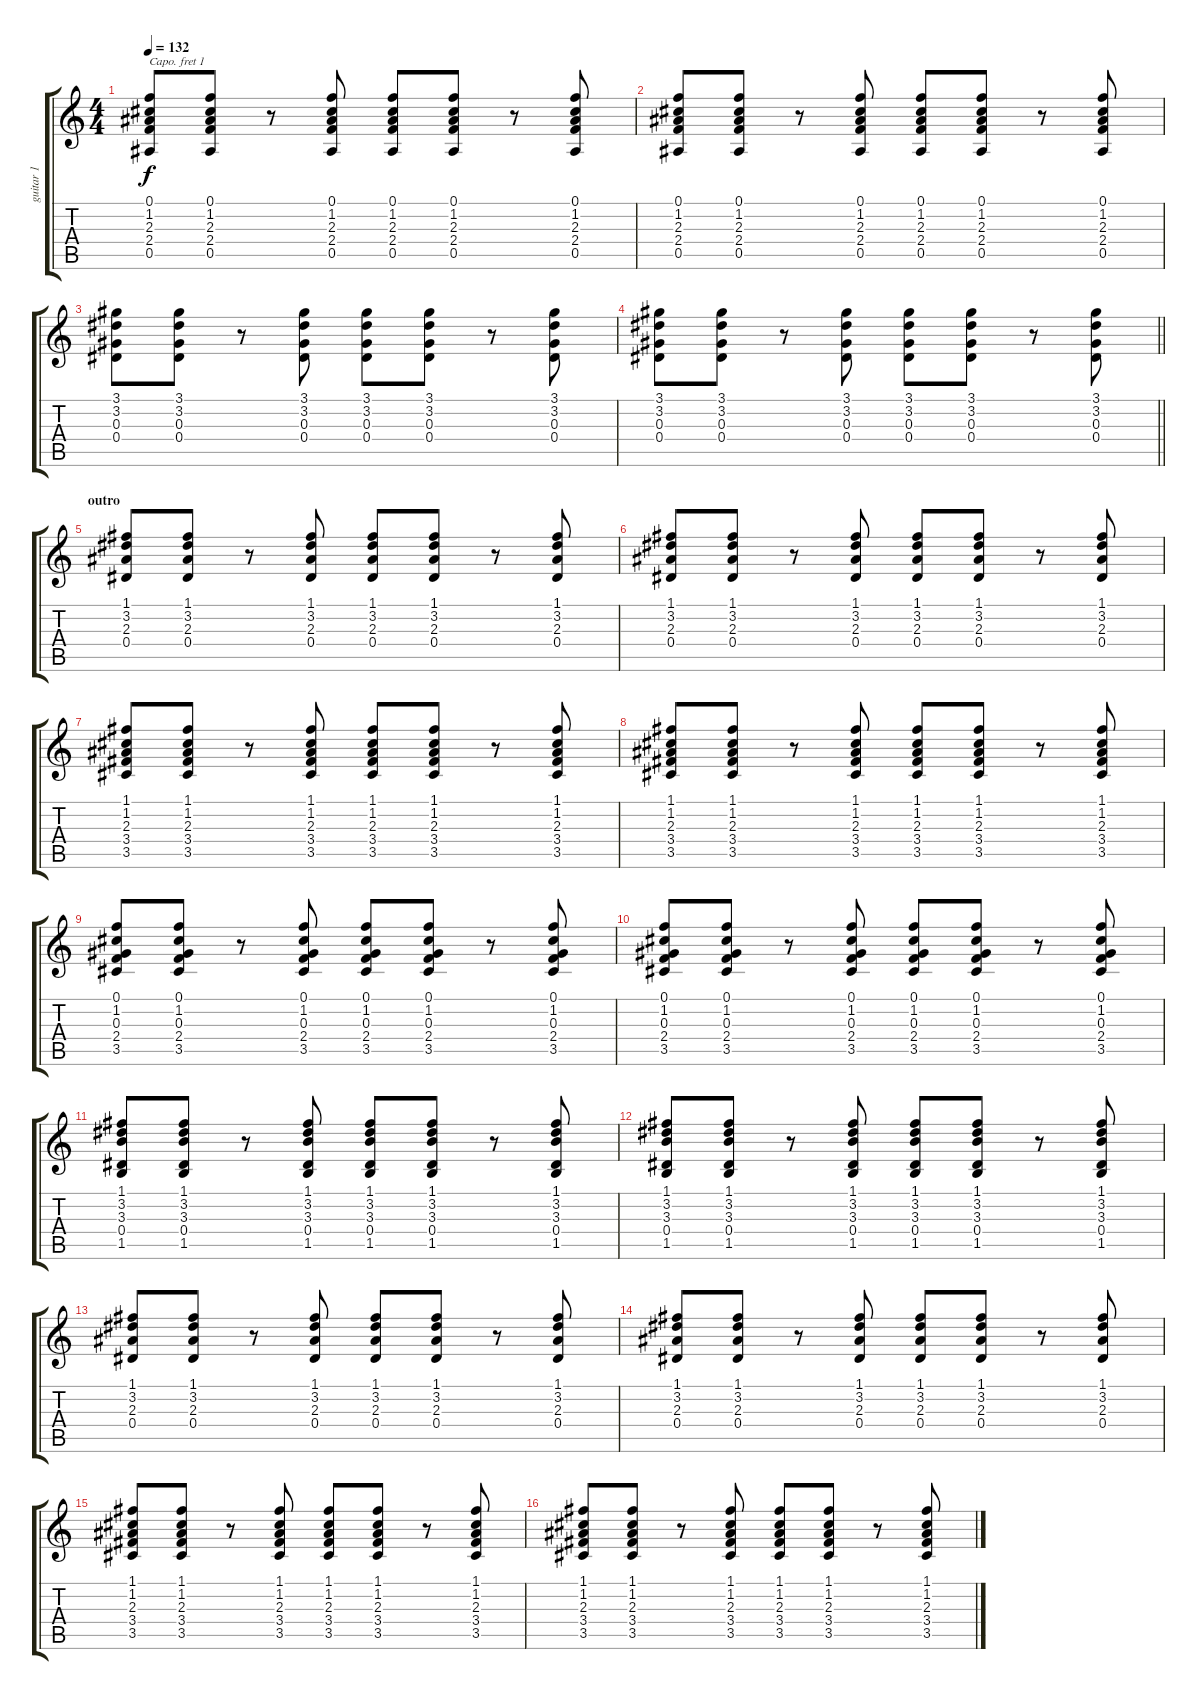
\track ("guitar 1" "guitar 1") {instrument electricguitarclean}
\staff {score tabs}
\capo 1
\tuning (E4 B3 G3 D3 A2 E2) {hide}
\ts (4 4)
\tempo 132
\clef g2
\ks c
(0.1 1.2 2.3 2.4 0.5).8{dy f} (0.1 1.2 2.3 2.4 0.5).8 r.8 (0.1 1.2 2.3 2.4 0.5).8 (0.1 1.2 2.3 2.4 0.5).8 (0.1 1.2 2.3 2.4 0.5).8 r.8 (0.1 1.2 2.3 2.4 0.5).8 |
(0.1 1.2 2.3 2.4 0.5).8 (0.1 1.2 2.3 2.4 0.5).8 r.8 (0.1 1.2 2.3 2.4 0.5).8 (0.1 1.2 2.3 2.4 0.5).8 (0.1 1.2 2.3 2.4 0.5).8 r.8 (0.1 1.2 2.3 2.4 0.5).8 |
(3.1 3.2 0.3 0.4).8 (3.1 3.2 0.3 0.4).8 r.8 (3.1 3.2 0.3 0.4).8 (3.1 3.2 0.3 0.4).8 (3.1 3.2 0.3 0.4).8 r.8 (3.1 3.2 0.3 0.4).8 |
\barLineRight lightlight
(3.1 3.2 0.3 0.4).8 (3.1 3.2 0.3 0.4).8 r.8 (3.1 3.2 0.3 0.4).8 (3.1 3.2 0.3 0.4).8 (3.1 3.2 0.3 0.4).8 r.8 (3.1 3.2 0.3 0.4).8 |
\section ("" "outro")
(1.1 3.2 2.3 0.4).8 (1.1 3.2 2.3 0.4).8 r.8 (1.1 3.2 2.3 0.4).8 (1.1 3.2 2.3 0.4).8 (1.1 3.2 2.3 0.4).8 r.8 (1.1 3.2 2.3 0.4).8 |
(1.1 3.2 2.3 0.4).8 (1.1 3.2 2.3 0.4).8 r.8 (1.1 3.2 2.3 0.4).8 (1.1 3.2 2.3 0.4).8 (1.1 3.2 2.3 0.4).8 r.8 (1.1 3.2 2.3 0.4).8 |
(1.1 1.2 2.3 3.4 3.5).8 (1.1 1.2 2.3 3.4 3.5).8 r.8 (1.1 1.2 2.3 3.4 3.5).8 (1.1 1.2 2.3 3.4 3.5).8 (1.1 1.2 2.3 3.4 3.5).8 r.8 (1.1 1.2 2.3 3.4 3.5).8 |
(1.1 1.2 2.3 3.4 3.5).8 (1.1 1.2 2.3 3.4 3.5).8 r.8 (1.1 1.2 2.3 3.4 3.5).8 (1.1 1.2 2.3 3.4 3.5).8 (1.1 1.2 2.3 3.4 3.5).8 r.8 (1.1 1.2 2.3 3.4 3.5).8 |
(0.1 1.2 0.3 2.4 3.5).8 (0.1 1.2 0.3 2.4 3.5).8 r.8 (0.1 1.2 0.3 2.4 3.5).8 (0.1 1.2 0.3 2.4 3.5).8 (0.1 1.2 0.3 2.4 3.5).8 r.8 (0.1 1.2 0.3 2.4 3.5).8 |
(0.1 1.2 0.3 2.4 3.5).8 (0.1 1.2 0.3 2.4 3.5).8 r.8 (0.1 1.2 0.3 2.4 3.5).8 (0.1 1.2 0.3 2.4 3.5).8 (0.1 1.2 0.3 2.4 3.5).8 r.8 (0.1 1.2 0.3 2.4 3.5).8 |
(1.1 3.2 3.3 0.4 1.5).8 (1.1 3.2 3.3 0.4 1.5).8 r.8 (1.1 3.2 3.3 0.4 1.5).8 (1.1 3.2 3.3 0.4 1.5).8 (1.1 3.2 3.3 0.4 1.5).8 r.8 (1.1 3.2 3.3 0.4 1.5).8 |
(1.1 3.2 3.3 0.4 1.5).8 (1.1 3.2 3.3 0.4 1.5).8 r.8 (1.1 3.2 3.3 0.4 1.5).8 (1.1 3.2 3.3 0.4 1.5).8 (1.1 3.2 3.3 0.4 1.5).8 r.8 (1.1 3.2 3.3 0.4 1.5).8 |
(1.1 3.2 2.3 0.4).8 (1.1 3.2 2.3 0.4).8 r.8 (1.1 3.2 2.3 0.4).8 (1.1 3.2 2.3 0.4).8 (1.1 3.2 2.3 0.4).8 r.8 (1.1 3.2 2.3 0.4).8 |
(1.1 3.2 2.3 0.4).8 (1.1 3.2 2.3 0.4).8 r.8 (1.1 3.2 2.3 0.4).8 (1.1 3.2 2.3 0.4).8 (1.1 3.2 2.3 0.4).8 r.8 (1.1 3.2 2.3 0.4).8 |
(1.1 1.2 2.3 3.4 3.5).8 (1.1 1.2 2.3 3.4 3.5).8 r.8 (1.1 1.2 2.3 3.4 3.5).8 (1.1 1.2 2.3 3.4 3.5).8 (1.1 1.2 2.3 3.4 3.5).8 r.8 (1.1 1.2 2.3 3.4 3.5).8 |
(1.1 1.2 2.3 3.4 3.5).8 (1.1 1.2 2.3 3.4 3.5).8 r.8 (1.1 1.2 2.3 3.4 3.5).8 (1.1 1.2 2.3 3.4 3.5).8 (1.1 1.2 2.3 3.4 3.5).8 r.8 (1.1 1.2 2.3 3.4 3.5).8
